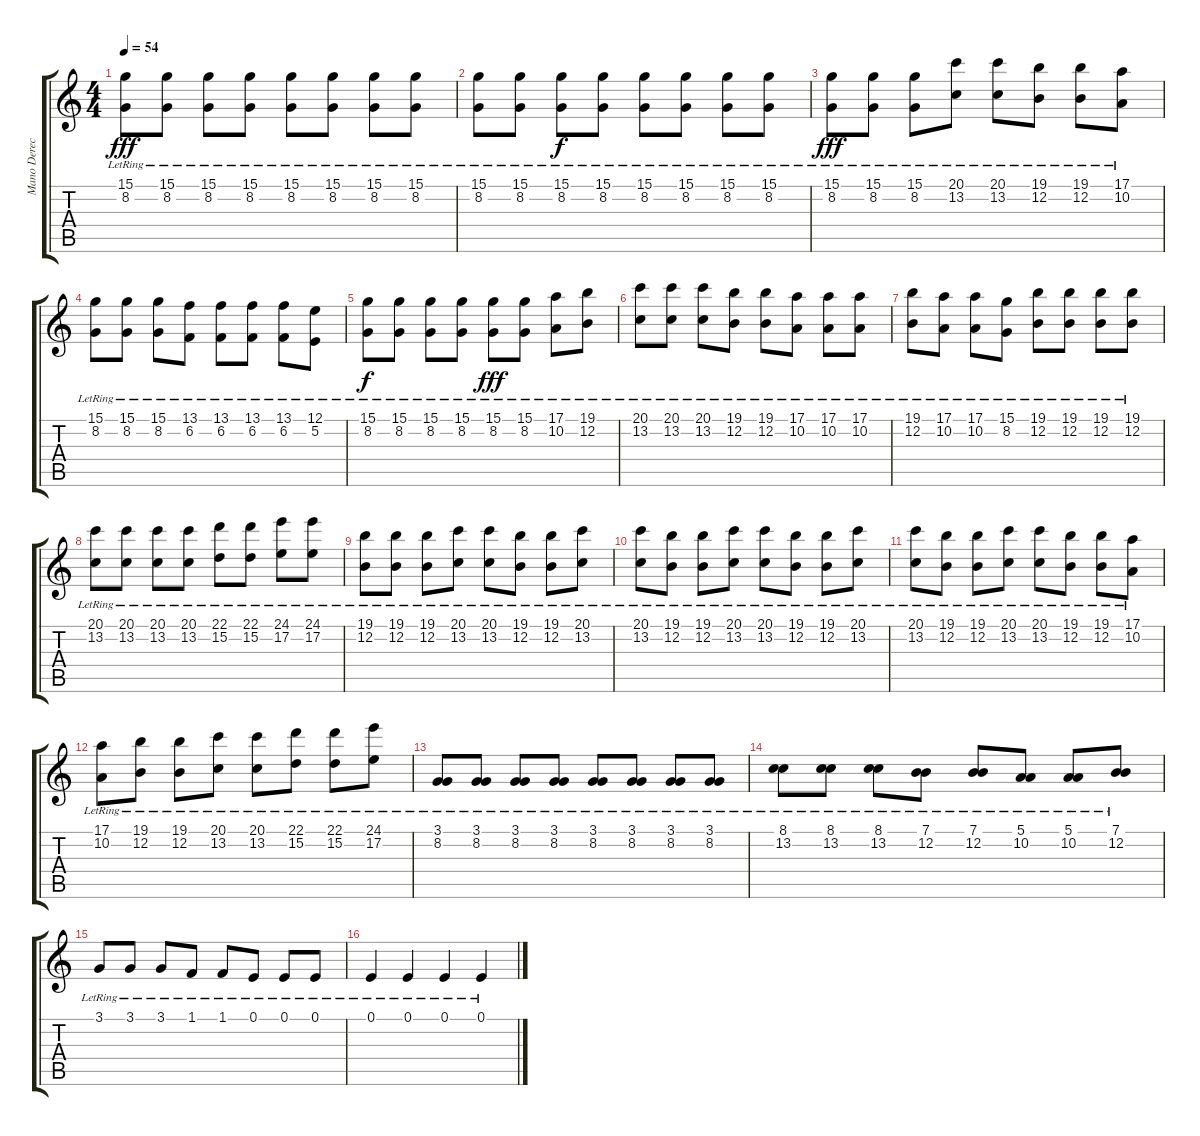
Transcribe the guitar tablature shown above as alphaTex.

\track ("Mano Derecha" "Mano Derec") {instrument electricgrandpiano}
\staff {score tabs}
\tuning (E4 B3 G3 D3 A2 E2) {hide}
\ts (4 4)
\tempo 54
\clef g2
\ks c
(15.1{lr} 8.2).8{dy fff instrument electricgrandpiano} (15.1{lr} 8.2).8 (15.1{lr} 8.2).8 (15.1{lr} 8.2).8 (15.1{lr} 8.2).8 (15.1{lr} 8.2).8 (15.1{lr} 8.2).8 (15.1{lr} 8.2).8 |
(15.1{lr} 8.2).8 (15.1{lr} 8.2).8 (15.1{lr} 8.2{lr}).8{dy f} (15.1{lr} 8.2{lr}).8 (15.1{lr} 8.2{lr}).8 (15.1{lr} 8.2{lr}).8 (15.1{lr} 8.2{lr}).8 (15.1{lr} 8.2{lr}).8 |
(15.1{lr} 8.2).8{dy fff} (15.1{lr} 8.2).8 (15.1{lr} 8.2).8 (20.1{lr} 13.2).8 (20.1{lr} 13.2).8 (19.1{lr} 12.2).8 (19.1{lr} 12.2).8 (17.1{lr} 10.2).8 |
(15.1{lr} 8.2).8 (15.1{lr} 8.2).8 (15.1{lr} 8.2).8 (13.1{lr} 6.2).8 (13.1{lr} 6.2).8 (13.1{lr} 6.2).8 (13.1{lr} 6.2).8 (12.1{lr} 5.2).8 |
(15.1{lr} 8.2{lr}).8{dy f} (15.1{lr} 8.2{lr}).8 (15.1{lr} 8.2{lr}).8 (15.1{lr} 8.2{lr}).8 (15.1{lr} 8.2{lr}).8{dy fff} (15.1{lr} 8.2{lr}).8 (17.1{lr} 10.2).8 (19.1{lr} 12.2).8 |
(20.1{lr} 13.2).8 (20.1{lr} 13.2).8 (20.1{lr} 13.2).8 (19.1{lr} 12.2).8 (19.1{lr} 12.2).8 (17.1{lr} 10.2).8 (17.1{lr} 10.2).8 (17.1{lr} 10.2).8 |
(19.1{lr} 12.2).8 (17.1{lr} 10.2).8 (17.1{lr} 10.2).8 (15.1{lr} 8.2).8 (19.1{lr} 12.2).8 (19.1{lr} 12.2).8 (19.1{lr} 12.2).8 (19.1{lr} 12.2).8 |
(20.1{lr} 13.2).8 (20.1{lr} 13.2).8 (20.1{lr} 13.2).8 (20.1{lr} 13.2).8 (22.1{lr} 15.2).8 (22.1{lr} 15.2).8 (24.1{lr} 17.2).8 (24.1{lr} 17.2).8 |
(19.1{lr} 12.2).8 (19.1{lr} 12.2).8 (19.1{lr} 12.2).8 (20.1{lr} 13.2).8 (20.1{lr} 13.2).8 (19.1{lr} 12.2).8 (19.1{lr} 12.2).8 (20.1{lr} 13.2).8 |
(20.1{lr} 13.2).8 (19.1{lr} 12.2).8 (19.1{lr} 12.2).8 (20.1{lr} 13.2).8 (20.1{lr} 13.2).8 (19.1{lr} 12.2).8 (19.1{lr} 12.2).8 (20.1{lr} 13.2).8 |
(20.1{lr} 13.2).8 (19.1{lr} 12.2).8 (19.1{lr} 12.2).8 (20.1{lr} 13.2).8 (20.1{lr} 13.2).8 (19.1{lr} 12.2).8 (19.1{lr} 12.2).8 (17.1{lr} 10.2).8 |
(17.1{lr} 10.2).8 (19.1{lr} 12.2).8 (19.1{lr} 12.2).8 (20.1{lr} 13.2).8 (20.1{lr} 13.2).8 (22.1{lr} 15.2).8 (22.1{lr} 15.2).8 (24.1{lr} 17.2).8 |
(3.1{lr} 8.2).8 (3.1{lr} 8.2).8 (3.1{lr} 8.2).8 (3.1{lr} 8.2).8 (3.1{lr} 8.2).8 (3.1{lr} 8.2).8 (3.1{lr} 8.2).8 (3.1{lr} 8.2).8 |
(8.1{lr} 13.2).8 (8.1{lr} 13.2).8 (8.1{lr} 13.2).8 (7.1{lr} 12.2).8 (7.1{lr} 12.2).8 (5.1{lr} 10.2).8 (5.1{lr} 10.2).8 (7.1{lr} 12.2).8 |
3.1{lr}.8 3.1{lr}.8 3.1{lr}.8 1.1{lr}.8 1.1{lr}.8 0.1{lr}.8 0.1{lr}.8 0.1{lr}.8 |
0.1{lr}.4 0.1{lr}.4 0.1{lr}.4 0.1{lr}.4
